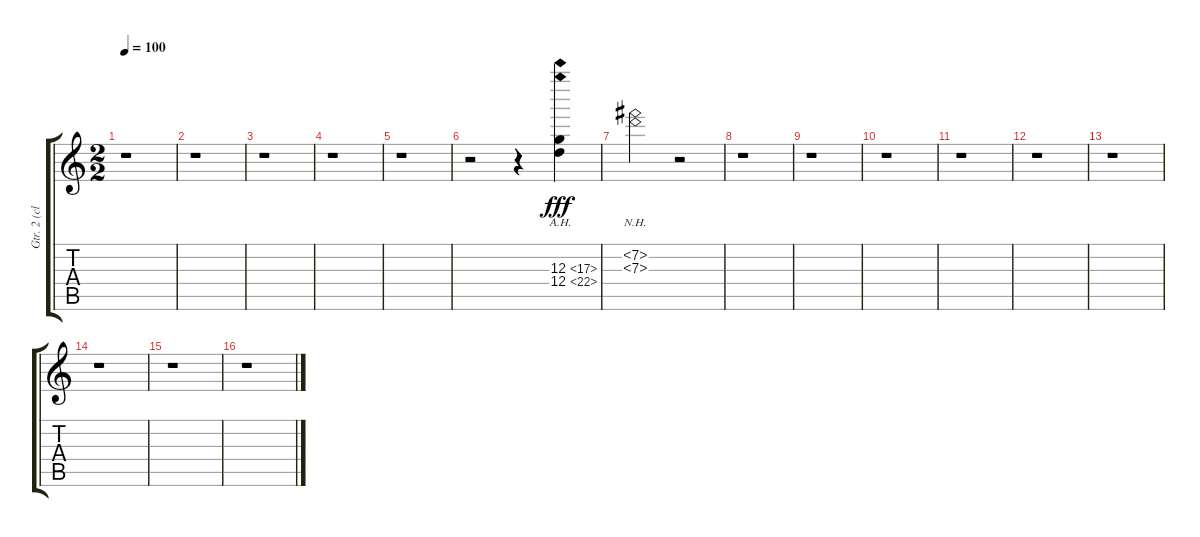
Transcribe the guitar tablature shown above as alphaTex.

\track ("Gtr. 2 (clean)" "Gtr. 2 (cl") {instrument electricguitarclean}
\staff {score tabs}
\tuning (E4 B3 G3 D3 A2 E2) {hide}
\ts (2 2)
\tempo 100
\clef g2
\ks c
r.1{dy f} |
r.1 |
r.1 |
r.1 |
r.1 |
r.2 r.4 (12.3{ah 5} 12.4{ah 10}).4{dy fff} |
(7.2{nh} 7.3{nh}).2 r.2 |
r.1 |
r.1 |
r.1 |
r.1 |
r.1 |
r.1 |
r.1 |
r.1 |
r.1
